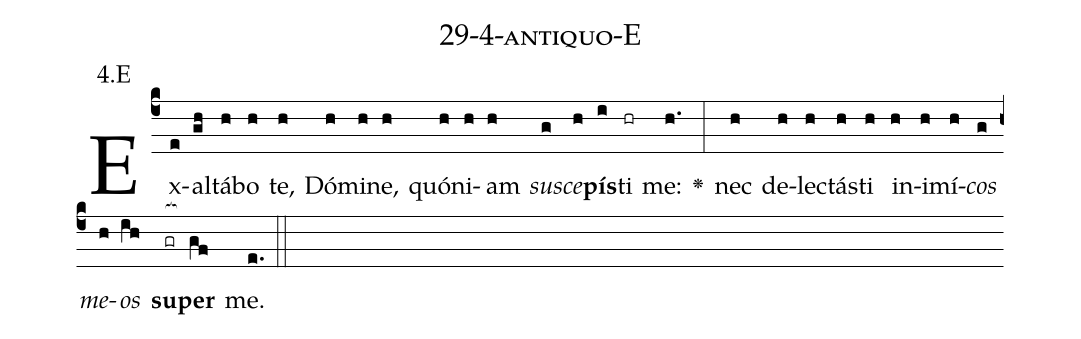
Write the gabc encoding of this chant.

name: 29-4-antiquo-E;
annotation: 4.E;
%%
(c4)Ex(e)al(gh)tá(h)bo(h) te,(h) Dó(h)mi(h)ne,(h) quón(h)i(h)am(h) <i>su</i>(g)<i>sce</i>(h)<b>pís</b>(i)ti(hr) me:(h.) <v>\greheightstar</v>(:) nec(h) de(h)lec(h)tás(h)ti(h) in(h)i(h)mí(h)<i>cos</i>(g) <i>me</i>(h)<i>os</i>(ih) <b>su</b>(gr[ocb:1{])<b>per</b>(gf[ocb:0}]) me.(e.) (::)


%E(h) u(g) o(h) u(ih) a(gf) e.(e.) (::)
